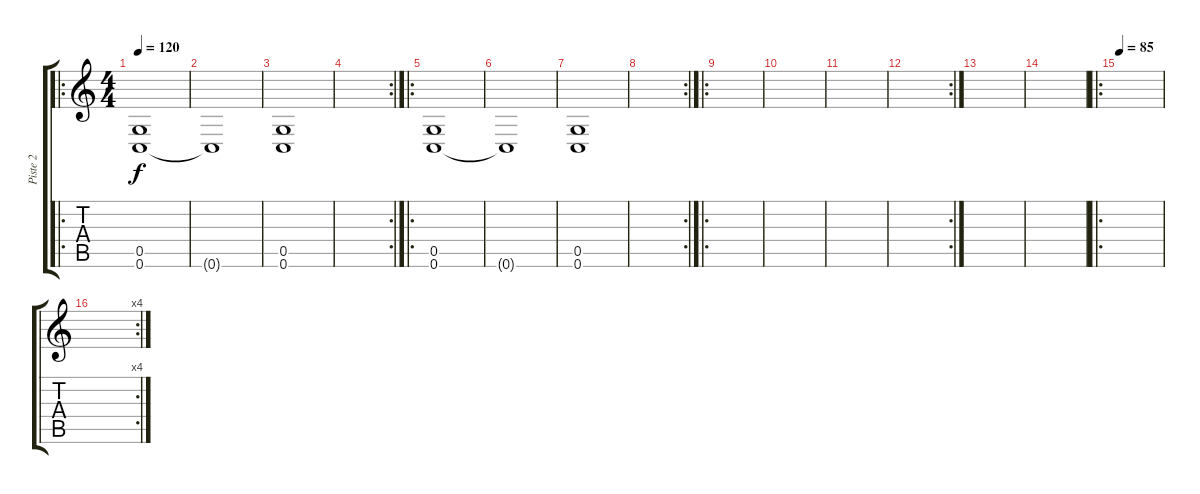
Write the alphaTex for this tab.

\track ("Piste 2" "Piste 2") {instrument distortionguitar}
\staff {score tabs}
\tuning (D4 A3 F3 C3 G2 C2) {hide}
\ro
\ts (4 4)
\tempo 120
\tempo 100
\tempo 120
\clef g2
\ks c
(0.5 0.6).1{dy f instrument distortionguitar} |
0.6{t}.1 |
(0.5 0.6).1 |
\rc 2
|
\ro
(0.5 0.6).1 |
0.6{t}.1 |
(0.5 0.6).1 |
\rc 2
|
\ro
|
|
|
\rc 2
|
|
|
\ro
\tempo 85
|
\rc 4
